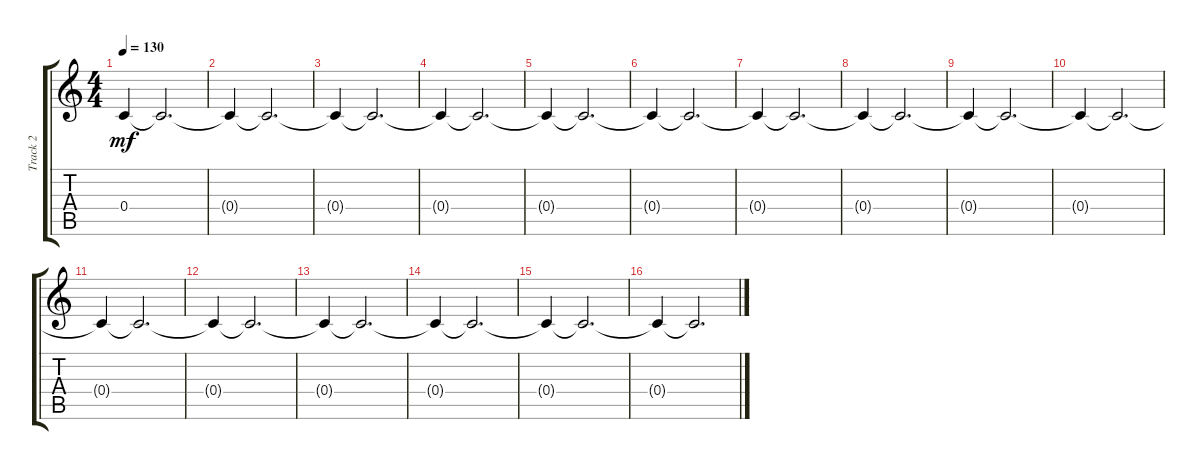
\track ("Track 2" "Track 2") {mute instrument acousticguitarsteel}
\staff {score tabs}
\tuning (D4 A3 F3 C3 G2 C2) {hide}
\ts (4 4)
\tempo 130
\clef g2
\ks c
0.4{t}.4{dy mf} 0.4{t}.2{d} |
0.4{t}.4 0.4{t}.2{d} |
0.4{t}.4 0.4{t}.2{d} |
0.4{t}.4 0.4{t}.2{d} |
0.4{t}.4 0.4{t}.2{d} |
0.4{t}.4 0.4{t}.2{d} |
0.4{t}.4 0.4{t}.2{d} |
0.4{t}.4 0.4{t}.2{d} |
0.4{t}.4 0.4{t}.2{d} |
0.4{t}.4 0.4{t}.2{d} |
0.4{t}.4 0.4{t}.2{d} |
0.4{t}.4 0.4{t}.2{d} |
0.4{t}.4 0.4{t}.2{d} |
0.4{t}.4 0.4{t}.2{d} |
0.4{t}.4 0.4{t}.2{d} |
0.4{t}.4 0.4{t}.2{d}
